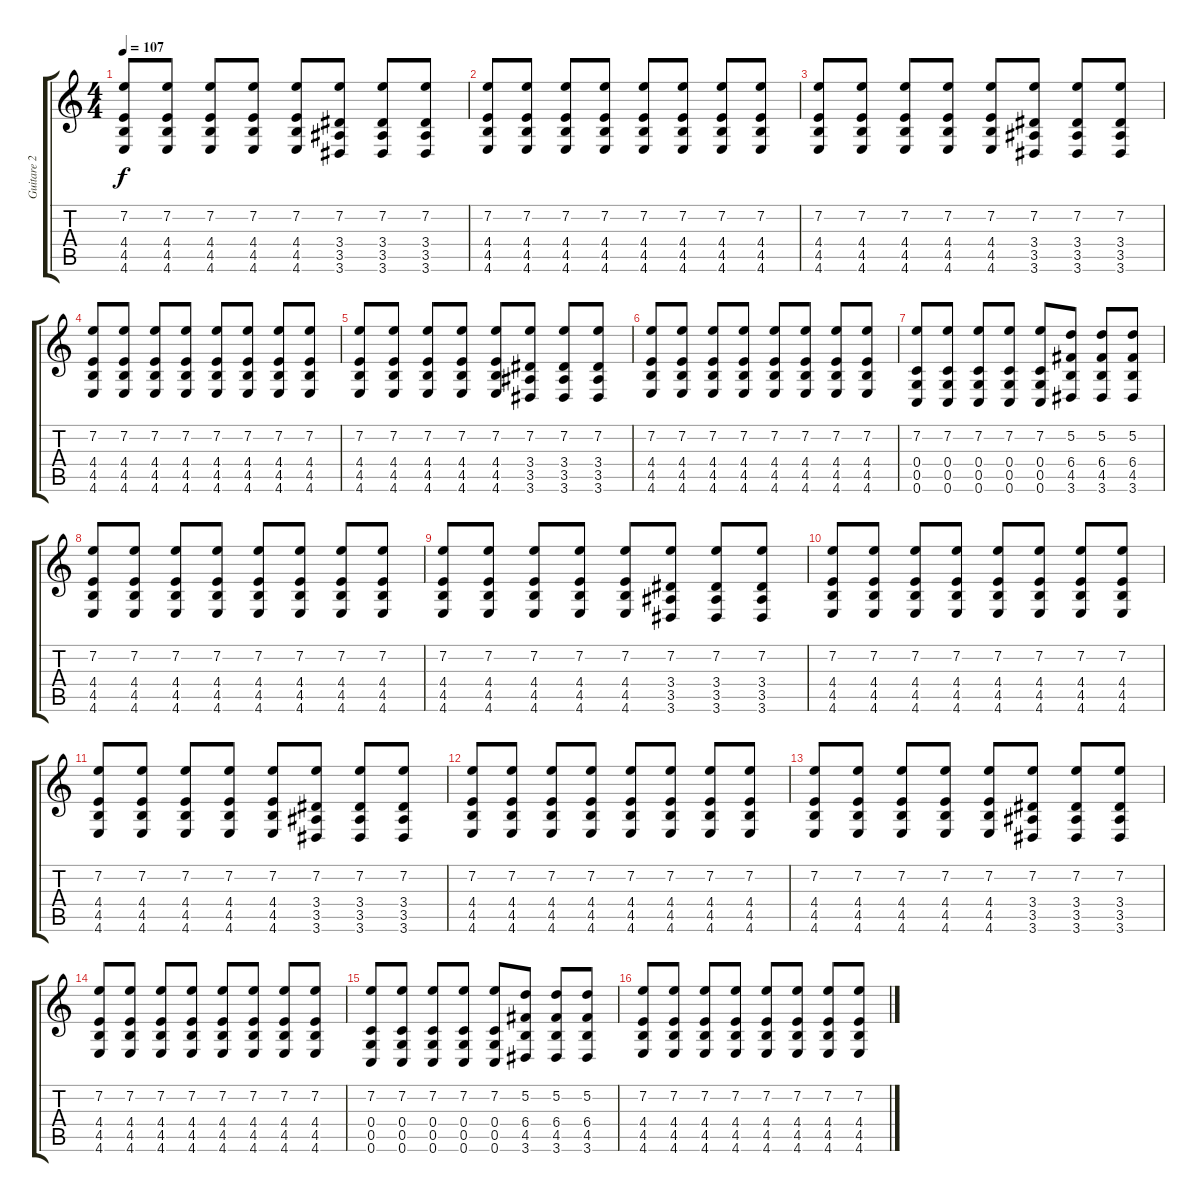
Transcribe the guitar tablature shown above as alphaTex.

\track ("Guitare 2" "Guitare 2") {instrument overdrivenguitar}
\staff {score tabs}
\tuning (D4 A3 F3 C3 G2 C2) {hide}
\ts (4 4)
\tempo 107
\clef g2
\ks c
(7.2 4.4 4.5 4.6).8{dy f} (7.2 4.4 4.5 4.6).8 (7.2 4.4 4.5 4.6).8 (7.2 4.4 4.5 4.6).8 (7.2 4.4 4.5 4.6).8 (7.2 3.4 3.5 3.6).8 (7.2 3.4 3.5 3.6).8 (7.2 3.4 3.5 3.6).8 |
(7.2 4.4 4.5 4.6).8 (7.2 4.4 4.5 4.6).8 (7.2 4.4 4.5 4.6).8 (7.2 4.4 4.5 4.6).8 (7.2 4.4 4.5 4.6).8 (7.2 4.4 4.5 4.6).8 (7.2 4.4 4.5 4.6).8 (7.2 4.4 4.5 4.6).8 |
(7.2 4.4 4.5 4.6).8 (7.2 4.4 4.5 4.6).8 (7.2 4.4 4.5 4.6).8 (7.2 4.4 4.5 4.6).8 (7.2 4.4 4.5 4.6).8 (7.2 3.4 3.5 3.6).8 (7.2 3.4 3.5 3.6).8 (7.2 3.4 3.5 3.6).8 |
(7.2 4.4 4.5 4.6).8 (7.2 4.4 4.5 4.6).8 (7.2 4.4 4.5 4.6).8 (7.2 4.4 4.5 4.6).8 (7.2 4.4 4.5 4.6).8 (7.2 4.4 4.5 4.6).8 (7.2 4.4 4.5 4.6).8 (7.2 4.4 4.5 4.6).8 |
(7.2 4.4 4.5 4.6).8 (7.2 4.4 4.5 4.6).8 (7.2 4.4 4.5 4.6).8 (7.2 4.4 4.5 4.6).8 (7.2 4.4 4.5 4.6).8 (7.2 3.4 3.5 3.6).8 (7.2 3.4 3.5 3.6).8 (7.2 3.4 3.5 3.6).8 |
(7.2 4.4 4.5 4.6).8 (7.2 4.4 4.5 4.6).8 (7.2 4.4 4.5 4.6).8 (7.2 4.4 4.5 4.6).8 (7.2 4.4 4.5 4.6).8 (7.2 4.4 4.5 4.6).8 (7.2 4.4 4.5 4.6).8 (7.2 4.4 4.5 4.6).8 |
(7.2 0.4 0.5 0.6).8 (7.2 0.4 0.5 0.6).8 (7.2 0.4 0.5 0.6).8 (7.2 0.4 0.5 0.6).8 (7.2 0.4 0.5 0.6).8 (5.2 6.4 4.5 3.6).8 (5.2 6.4 4.5 3.6).8 (5.2 6.4 4.5 3.6).8 |
(7.2 4.4 4.5 4.6).8 (7.2 4.4 4.5 4.6).8 (7.2 4.4 4.5 4.6).8 (7.2 4.4 4.5 4.6).8 (7.2 4.4 4.5 4.6).8 (7.2 4.4 4.5 4.6).8 (7.2 4.4 4.5 4.6).8 (7.2 4.4 4.5 4.6).8 |
(7.2 4.4 4.5 4.6).8 (7.2 4.4 4.5 4.6).8 (7.2 4.4 4.5 4.6).8 (7.2 4.4 4.5 4.6).8 (7.2 4.4 4.5 4.6).8 (7.2 3.4 3.5 3.6).8 (7.2 3.4 3.5 3.6).8 (7.2 3.4 3.5 3.6).8 |
(7.2 4.4 4.5 4.6).8 (7.2 4.4 4.5 4.6).8 (7.2 4.4 4.5 4.6).8 (7.2 4.4 4.5 4.6).8 (7.2 4.4 4.5 4.6).8 (7.2 4.4 4.5 4.6).8 (7.2 4.4 4.5 4.6).8 (7.2 4.4 4.5 4.6).8 |
(7.2 4.4 4.5 4.6).8 (7.2 4.4 4.5 4.6).8 (7.2 4.4 4.5 4.6).8 (7.2 4.4 4.5 4.6).8 (7.2 4.4 4.5 4.6).8 (7.2 3.4 3.5 3.6).8 (7.2 3.4 3.5 3.6).8 (7.2 3.4 3.5 3.6).8 |
(7.2 4.4 4.5 4.6).8 (7.2 4.4 4.5 4.6).8 (7.2 4.4 4.5 4.6).8 (7.2 4.4 4.5 4.6).8 (7.2 4.4 4.5 4.6).8 (7.2 4.4 4.5 4.6).8 (7.2 4.4 4.5 4.6).8 (7.2 4.4 4.5 4.6).8 |
(7.2 4.4 4.5 4.6).8 (7.2 4.4 4.5 4.6).8 (7.2 4.4 4.5 4.6).8 (7.2 4.4 4.5 4.6).8 (7.2 4.4 4.5 4.6).8 (7.2 3.4 3.5 3.6).8 (7.2 3.4 3.5 3.6).8 (7.2 3.4 3.5 3.6).8 |
(7.2 4.4 4.5 4.6).8 (7.2 4.4 4.5 4.6).8 (7.2 4.4 4.5 4.6).8 (7.2 4.4 4.5 4.6).8 (7.2 4.4 4.5 4.6).8 (7.2 4.4 4.5 4.6).8 (7.2 4.4 4.5 4.6).8 (7.2 4.4 4.5 4.6).8 |
(7.2 0.4 0.5 0.6).8 (7.2 0.4 0.5 0.6).8 (7.2 0.4 0.5 0.6).8 (7.2 0.4 0.5 0.6).8 (7.2 0.4 0.5 0.6).8 (5.2 6.4 4.5 3.6).8 (5.2 6.4 4.5 3.6).8 (5.2 6.4 4.5 3.6).8 |
(7.2 4.4 4.5 4.6).8 (7.2 4.4 4.5 4.6).8 (7.2 4.4 4.5 4.6).8 (7.2 4.4 4.5 4.6).8 (7.2 4.4 4.5 4.6).8 (7.2 4.4 4.5 4.6).8 (7.2 4.4 4.5 4.6).8 (7.2 4.4 4.5 4.6).8
